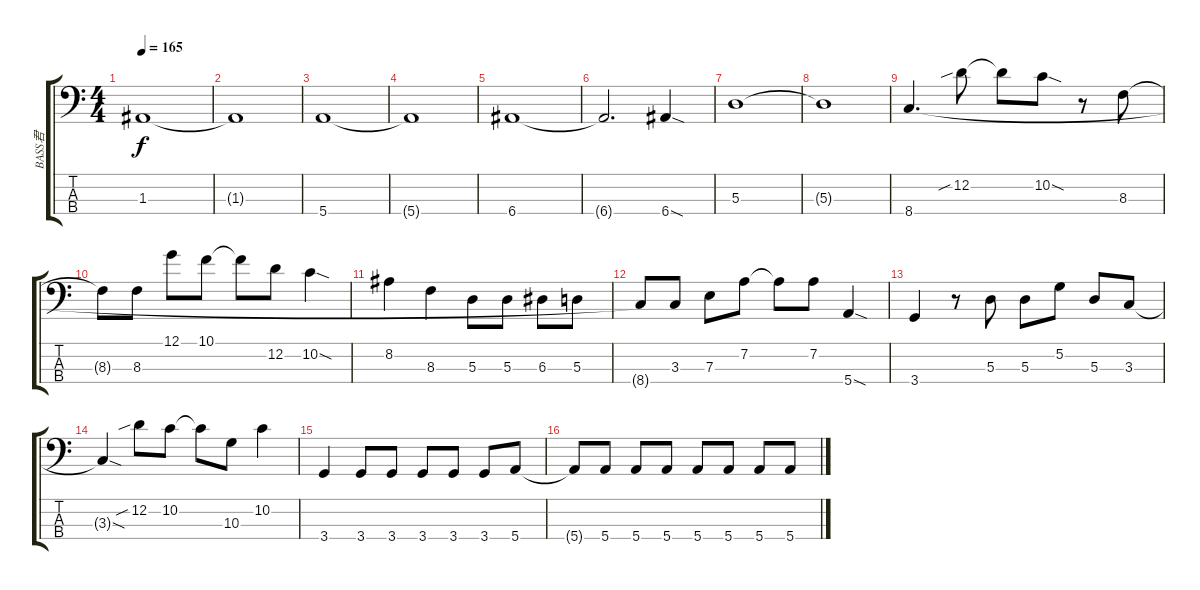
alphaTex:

\track ("BASS君" "BASS君") {instrument electricbassfinger}
\staff {score tabs}
\tuning (G2 D2 A1 E1) {hide}
\ts (4 4)
\tempo 165
\clef f4
\ks c
1.3.1{dy f} |
1.3{t}.1 |
5.4.1 |
5.4{t}.1 |
6.4.1 |
6.4{t}.2{d} 6.4{sod}.4 |
5.3.1 |
5.3{t}.1 |
8.4.4{d} 12.2{sib}.8 12.2{t}.8 10.2{sod}.8 r.8 8.3.8 |
8.3{t}.8 8.3.8 12.1.8 10.1.8 10.1{t}.8 12.2.8 10.2{sod}.4 |
8.2.4 8.3.4 5.3.8 5.3.8 6.3.8 5.3.8 |
8.4{t}.8 3.3.8 7.3.8 7.2.8 7.2{t}.8 7.2.8 5.4{sod}.4 |
3.4.4 r.8 5.3.8 5.3.8 5.2.8 5.3.8 3.3.8 |
3.3{sod t}.4 12.2{sib}.8 10.2.8 10.2{t}.8 10.3.8 10.2.4 |
3.4.4 3.4.8 3.4.8 3.4.8 3.4.8 3.4.8 5.4.8 |
5.4{t}.8 5.4.8 5.4.8 5.4.8 5.4.8 5.4.8 5.4.8 5.4.8
